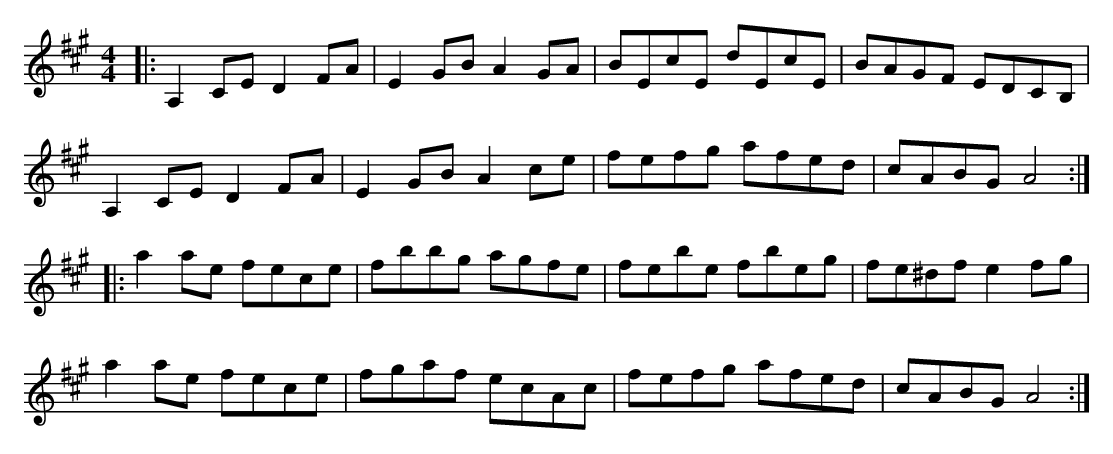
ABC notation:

X:1
M:4/4
K:A
|: A,2 CE D2 FA | E2 GB A2 GA | BEcE dEcE | BAGF EDCB, |
A,2 CE D2 FA | E2 GB A2 ce | fefg afed | cABG A4 :|
|: a2 ae fece | fbbg agfe | febe fbeg | fe^df e2 fg |
a2 ae fece | fgaf ecAc | fefg afed | cABG A4 :|
